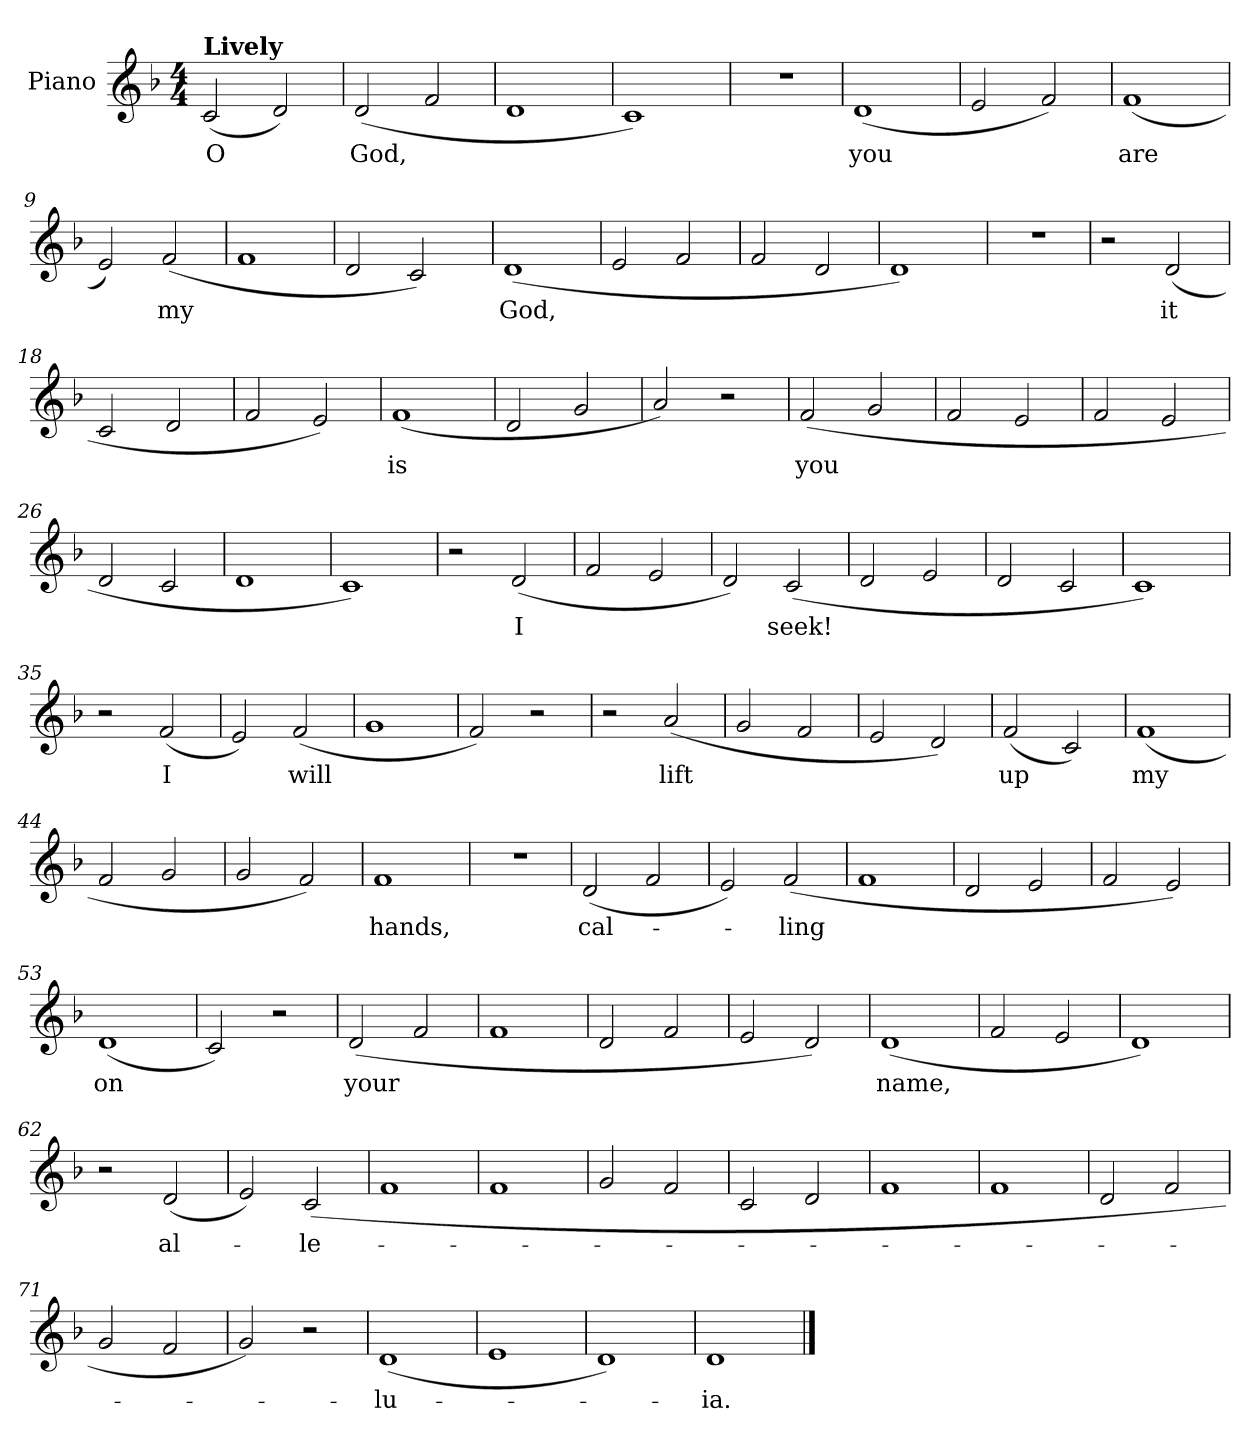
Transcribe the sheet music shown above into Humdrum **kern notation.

**kern	**text
*part1	*part1
*staff1	*staff1
*I"Piano	*
*I'Pno.	*
*clefG2	*
*k[b-]	*
*M4/4	*
*MM138	*
=1	=1
!LO:TX:a:B:t=Lively	!
!	!LO:LY:b
(>2c/	O
2d/)	.
=2	=2
!	!LO:LY:b
(>2d/	God,
2f/	.
=3	=3
1d	.
=4	=4
1c)	.
=5	=5
1r	.
=6	=6
!	!LO:LY:b
(>1d	you
=7	=7
2e/	.
2f/)	.
=8	=8
!	!LO:LY:b
(<1f	are
=9	=9
2e/)	.
!	!LO:LY:b
(<2f/	my
=10	=10
1f	.
=11	=11
2d/	.
2c/)	.
=12	=12
!	!LO:LY:b
(>1d	God,
=13	=13
2e/	.
2f/	.
=14	=14
2f/	.
2d/	.
=15	=15
1d)	.
=16	=16
1r	.
!!LO:LB:g=z
=17	=17
2r	.
!	!LO:LY:b
(<2d/	it
=18	=18
2c/	.
2d/	.
=19	=19
2f/	.
2e/)	.
=20	=20
!	!LO:LY:b
(<1f	is
=21	=21
2d/	.
2g/	.
=22	=22
2a/)	.
2r	.
=23	=23
!	!LO:LY:b
(>2f/	you
2g/	.
=24	=24
2f/	.
2e/	.
=25	=25
2f/	.
2e/	.
=26	=26
2d/	.
2c/	.
=27	=27
1d	.
=28	=28
1c)	.
=29	=29
2r	.
!	!LO:LY:b
(>2d/	I
=30	=30
2f/	.
2e/	.
=31	=31
2d/)	.
!	!LO:LY:b
(>2c/	seek!
=32	=32
2d/	.
2e/	.
!!LO:LB:g=z
=33	=33
2d/	.
2c/	.
=34	=34
1c)	.
=35	=35
2r	.
!	!LO:LY:b
(<2f/	I
=36	=36
2e/)	.
!	!LO:LY:b
(>2f/	will
=37	=37
1g	.
=38	=38
2f/)	.
2r	.
=39	=39
2r	.
!	!LO:LY:b
(>2a/	lift
=40	=40
2g/	.
2f/	.
=41	=41
2e/	.
2d/)	.
=42	=42
!	!LO:LY:b
(<2f/	up
2c/)	.
=43	=43
!	!LO:LY:b
(>1f	my
=44	=44
2f/	.
2g/	.
=45	=45
2g/	.
2f/)	.
=46	=46
!	!LO:LY:b
1f	hands,
=47	=47
1r	.
=48	=48
!	!LO:LY:b
(>2d/	cal-
2f/	.
!!LO:LB:g=z
=49	=49
2e/)	.
!	!LO:LY:b
(<2f/	-ling
=50	=50
1f	.
=51	=51
2d/	.
2e/	.
=52	=52
2f/	.
2e/)	.
=53	=53
!	!LO:LY:b
(<1d	on
=54	=54
2c/)	.
2r	.
=55	=55
!	!LO:LY:b
(>2d/	your
2f/	.
=56	=56
1f	.
=57	=57
2d/	.
2f/	.
=58	=58
2e/	.
2d/)	.
=59	=59
!	!LO:LY:b
(>1d	name,
=60	=60
2f/	.
2e/	.
=61	=61
1d)	.
=62	=62
2r	.
!	!LO:LY:b
(>2d/	al-
=63	=63
2e/)	.
!	!LO:LY:b
(>2c/	-le-
=64	=64
1f	.
!!LO:LB:g=z
=65	=65
1f	.
=66	=66
2g/	.
2f/	.
=67	=67
2c/	.
2d/	.
=68	=68
1f	.
=69	=69
1f	.
=70	=70
2d/	.
2f/	.
=71	=71
2g/	.
2f/	.
=72	=72
2g/)	.
2r	.
=73	=73
!	!LO:LY:b
(>1d	-lu-
=74	=74
1e	.
=75	=75
1d)	.
=76	=76
!	!LO:LY:b
1d	-ia.
==	==
*-	*-
